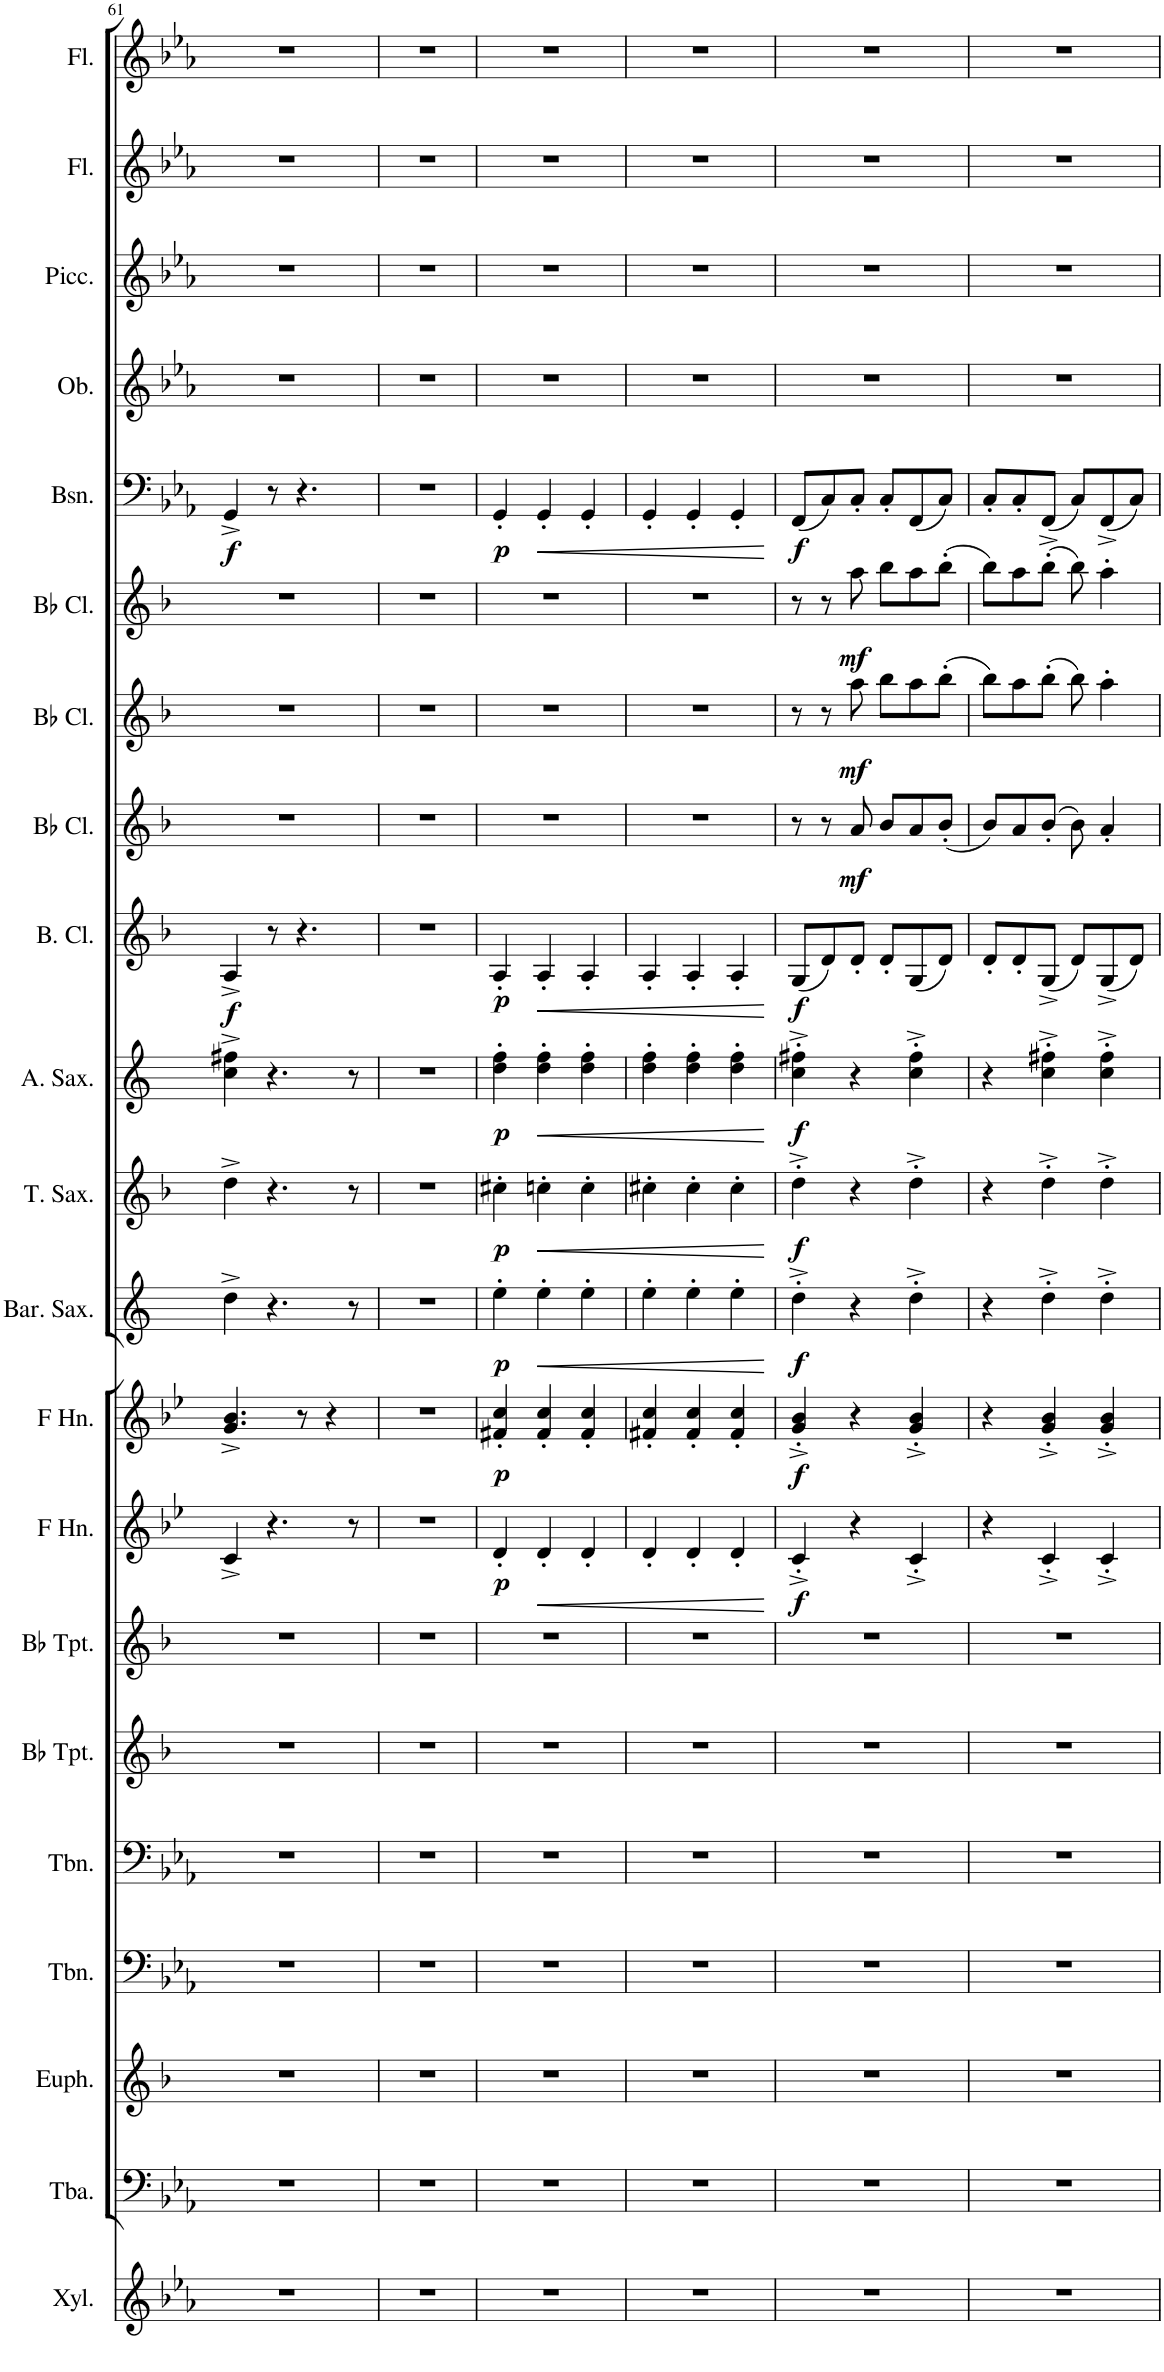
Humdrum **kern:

**kern	**kern	**kern	**kern	**kern	**kern	**kern	**kern	**dynam	**kern	**dynam	**kern	**dynam	**kern	**dynam	**kern	**dynam	**kern	**dynam	**kern	**dynam	**kern	**dynam	**kern	**dynam	**kern	**dynam	**kern	**kern	**kern	**kern
*part21	*part20	*part19	*part18	*part17	*part16	*part15	*part14	*part14	*part13	*part13	*part12	*part12	*part11	*part11	*part10	*part10	*part9	*part9	*part8	*part8	*part7	*part7	*part6	*part6	*part5	*part5	*part4	*part3	*part2	*part1
*staff21	*staff20	*staff19	*staff18	*staff17	*staff16	*staff15	*staff14	*staff14	*staff13	*staff13	*staff12	*staff12	*staff11	*staff11	*staff10	*staff10	*staff9	*staff9	*staff8	*staff8	*staff7	*staff7	*staff6	*staff6	*staff5	*staff5	*staff4	*staff3	*staff2	*staff1
*I"Xylophone	*I"Tuba	*I"Eufonio	*I"Trombon 3	*I"Trombon 1-2	*I"Trompeta Bb 3	*I"Trompeta Bb 1-2	*I"Corno Fa 3	*	*I"Corno Fa 1-2	*	*I"Saxofon Baritono	*	*I"Saxofon Tenor	*	*I"Saxofon alto	*	*I"Clarinete bajo	*	*I"Clarinete Bb 3	*	*I"Clarinete Bb 2	*	*I"Clarinete Bb 1	*	*I"Fagot	*	*I"Oboe	*I"Piccolo	*I"Flauta 3	*I"Flauta 1-2
*I'Xyl.	*I'Tba.	*	*I'Tbn.	*I'Tbn.	*	*	*	*	*	*	*	*	*	*	*	*	*	*	*	*	*	*	*	*	*	*	*I'Ob.	*I'Picc.	*I'Fl.	*I'Fl.
!!LO:PB:g=z
*clefG2	*clefF4	*clefG2	*clefF4	*clefF4	*clefG2	*clefG2	*clefG2	*	*clefG2	*	*clefG2	*	*clefG2	*	*clefG2	*	*clefG2	*	*clefG2	*	*clefG2	*	*clefG2	*	*clefF4	*	*clefG2	*clefG2	*clefG2	*clefG2
*Trd-7c-12	*	*Trd8c14	*	*	*Trd1c2	*Trd1c2	*Trd4c7	*	*Trd4c7	*	*Trd12c21	*	*Trd8c14	*	*Trd5c9	*	*Trd8c14	*	*Trd1c2	*	*Trd1c2	*	*Trd1c2	*	*	*	*	*Trd-7c-12	*	*
*k[b-e-a-]	*k[b-e-a-]	*k[b-]	*k[b-e-a-]	*k[b-e-a-]	*k[b-]	*k[b-]	*k[b-e-]	*	*k[b-e-]	*	*k[]	*	*k[b-]	*	*k[]	*	*k[b-]	*	*k[b-]	*	*k[b-]	*	*k[b-]	*	*k[b-e-a-]	*	*k[b-e-a-]	*k[b-e-a-]	*k[b-e-a-]	*k[b-e-a-]
*M6/8	*M6/8	*M6/8	*M6/8	*M6/8	*M6/8	*M6/8	*M6/8	*	*M6/8	*	*M6/8	*	*M6/8	*	*M6/8	*	*M6/8	*	*M6/8	*	*M6/8	*	*M6/8	*	*M6/8	*	*M6/8	*M6/8	*M6/8	*M6/8
=61	=61	=61	=61	=61	=61	=61	=61	=61	=61	=61	=61	=61	=61	=61	=61	=61	=61	=61	=61	=61	=61	=61	=61	=61	=61	=61	=61	=61	=61	=61
!	!	!	!	!	!	!	!	!	!	!	!	!	!	!	!	!	!	!LO:DY:b	!	!	!	!	!	!	!	!LO:DY:b	!	!	!	!
2.r	2.r	2.r	2.r	2.r	2.r	2.r	4c^/	.	4.g/^ 4.b-/^	.	4dd^\	.	4dd^\	.	4cc\^ 4ff#X\^	.	4A^/	f	2.r	.	2.r	.	2.r	.	4GG^/	f	2.r	2.r	2.r	2.r
.	.	.	.	.	.	.	4.r	.	.	.	4.r	.	4.r	.	4.r	.	8r	.	.	.	.	.	.	.	8r	.	.	.	.	.
.	.	.	.	.	.	.	.	.	8r	.	.	.	.	.	.	.	4.r	.	.	.	.	.	.	.	4.r	.	.	.	.	.
.	.	.	.	.	.	.	.	.	4r	.	.	.	.	.	.	.	.	.	.	.	.	.	.	.	.	.	.	.	.	.
.	.	.	.	.	.	.	8r	.	.	.	8r	.	8r	.	8r	.	.	.	.	.	.	.	.	.	.	.	.	.	.	.
=62	=62	=62	=62	=62	=62	=62	=62	=62	=62	=62	=62	=62	=62	=62	=62	=62	=62	=62	=62	=62	=62	=62	=62	=62	=62	=62	=62	=62	=62	=62
2.r	2.r	2.r	2.r	2.r	2.r	2.r	2.r	.	2.r	.	2.r	.	2.r	.	2.r	.	2.r	.	2.r	.	2.r	.	2.r	.	2.r	.	2.r	2.r	2.r	2.r
=63	=63	=63	=63	=63	=63	=63	=63	=63	=63	=63	=63	=63	=63	=63	=63	=63	=63	=63	=63	=63	=63	=63	=63	=63	=63	=63	=63	=63	=63	=63
!	!	!	!	!	!	!	!	!LO:DY:b	!	!LO:DY:b	!	!LO:DY:b	!	!LO:DY:b	!	!LO:DY:b	!	!LO:DY:b	!	!	!	!	!	!	!	!LO:DY:b	!	!	!	!
2.r	2.r	2.r	2.r	2.r	2.r	2.r	4d'/	p	4f#X/' 4cc/'	p	4ee'\	p	4cc#X'\	p	4dd\' 4ff\'	p	4A'/	p	2.r	.	2.r	.	2.r	.	4GG'/	p	2.r	2.r	2.r	2.r
!	!	!	!	!	!	!	!	!LO:HP:b	!	!	!	!LO:HP:b	!	!LO:HP:b	!	!LO:HP:b	!	!LO:HP:b	!	!	!	!	!	!	!	!LO:HP:b	!	!	!	!
.	.	.	.	.	.	.	4d'/	<	4f#/' 4cc/'	.	4ee'\	<	4ccn'\	<	4dd\' 4ff\'	<	4A'/	<	.	.	.	.	.	.	4GG'/	<	.	.	.	.
.	.	.	.	.	.	.	4d'/	.	4f#/' 4cc/'	.	4ee'\	.	4cc'\	.	4dd\' 4ff\'	.	4A'/	.	.	.	.	.	.	.	4GG'/	.	.	.	.	.
=64	=64	=64	=64	=64	=64	=64	=64	=64	=64	=64	=64	=64	=64	=64	=64	=64	=64	=64	=64	=64	=64	=64	=64	=64	=64	=64	=64	=64	=64	=64
2.r	2.r	2.r	2.r	2.r	2.r	2.r	4d'/	.	4f#X/' 4cc/'	.	4ee'\	.	4cc#X'\	.	4dd\' 4ff\'	.	4A'/	.	2.r	.	2.r	.	2.r	.	4GG'/	.	2.r	2.r	2.r	2.r
.	.	.	.	.	.	.	4d'/	.	4f#/' 4cc/'	.	4ee'\	.	4cc#'\	.	4dd\' 4ff\'	.	4A'/	.	.	.	.	.	.	.	4GG'/	.	.	.	.	.
.	.	.	.	.	.	.	4d'/	.	4f#/' 4cc/'	.	4ee'\	.	4cc#'\	.	4dd\' 4ff\'	.	4A'/	.	.	.	.	.	.	.	4GG'/	.	.	.	.	.
.	.	.	.	.	.	.	.	[	.	.	.	[	.	[	.	[	.	[	.	.	.	.	.	.	.	[	.	.	.	.
=65	=65	=65	=65	=65	=65	=65	=65	=65	=65	=65	=65	=65	=65	=65	=65	=65	=65	=65	=65	=65	=65	=65	=65	=65	=65	=65	=65	=65	=65	=65
!	!	!	!	!	!	!	!	!LO:DY:b	!	!LO:DY:b	!	!LO:DY:b	!	!LO:DY:b	!	!LO:DY:b	!	!LO:DY:b	!	!	!	!	!	!	!	!LO:DY:b	!	!	!	!
2.r	2.r	2.r	2.r	2.r	2.r	2.r	4c'^/	f	4g/'^ 4b-/'^	f	4dd'^\	f	4dd'^\	f	4cc\'^ 4ff#X\'^	f	(8G/L	f	8r	.	8r	.	8r	.	(8FF/L	f	2.r	2.r	2.r	2.r
.	.	.	.	.	.	.	.	.	.	.	.	.	.	.	.	.	8d/)	.	8r	.	8r	.	8r	.	8C/)	.	.	.	.	.
!	!	!	!	!	!	!	!	!	!	!	!	!	!	!	!	!	!	!	!	!LO:DY:b	!	!LO:DY:b	!	!LO:DY:b	!	!	!	!	!	!
.	.	.	.	.	.	.	4r	.	4r	.	4r	.	4r	.	4r	.	8d'/J	.	8a/	mf	8aa\	mf	8aa\	mf	8C'/J	.	.	.	.	.
.	.	.	.	.	.	.	.	.	.	.	.	.	.	.	.	.	8d'/L	.	8b-/L	.	8bb-\L	.	8bb-\L	.	8C'/L	.	.	.	.	.
.	.	.	.	.	.	.	4c'^/	.	4g/'^ 4b-/'^	.	4dd'^\	.	4dd'^\	.	4cc\'^ 4ff#\'^	.	(8G/	.	8a/	.	8aa\	.	8aa\	.	(8FF/	.	.	.	.	.
.	.	.	.	.	.	.	.	.	.	.	.	.	.	.	.	.	8d/J)	.	(8b-'/J	.	(8bb-'\J	.	(8bb-'\J	.	8C/J)	.	.	.	.	.
=66	=66	=66	=66	=66	=66	=66	=66	=66	=66	=66	=66	=66	=66	=66	=66	=66	=66	=66	=66	=66	=66	=66	=66	=66	=66	=66	=66	=66	=66	=66
2.r	2.r	2.r	2.r	2.r	2.r	2.r	4r	.	4r	.	4r	.	4r	.	4r	.	8d'/L	.	8b-/L)	.	8bb-\L)	.	8bb-\L)	.	8C'/L	.	2.r	2.r	2.r	2.r
.	.	.	.	.	.	.	.	.	.	.	.	.	.	.	.	.	8d'/	.	8a/	.	8aa\	.	8aa\	.	8C'/	.	.	.	.	.
.	.	.	.	.	.	.	4c'^/	.	4g/'^ 4b-/'^	.	4dd'^\	.	4dd'^\	.	4cc\'^ 4ff#X\'^	.	(8G^/J	.	(8b-'/J	.	(8bb-'\J	.	(8bb-'\J	.	(8FF^/J	.	.	.	.	.
.	.	.	.	.	.	.	.	.	.	.	.	.	.	.	.	.	8d/L)	.	8b-\)	.	8bb-\)	.	8bb-\)	.	8C/L)	.	.	.	.	.
.	.	.	.	.	.	.	4c'^/	.	4g/'^ 4b-/'^	.	4dd'^\	.	4dd'^\	.	4cc\'^ 4ff#\'^	.	(8G^/	.	4a'/	.	4aa'\	.	4aa'\	.	(8FF^/	.	.	.	.	.
.	.	.	.	.	.	.	.	.	.	.	.	.	.	.	.	.	8d/J)	.	.	.	.	.	.	.	8C/J)	.	.	.	.	.
=	=	=	=	=	=	=	=	=	=	=	=	=	=	=	=	=	=	=	=	=	=	=	=	=	=	=	=	=	=	=
*-	*-	*-	*-	*-	*-	*-	*-	*-	*-	*-	*-	*-	*-	*-	*-	*-	*-	*-	*-	*-	*-	*-	*-	*-	*-	*-	*-	*-	*-	*-
